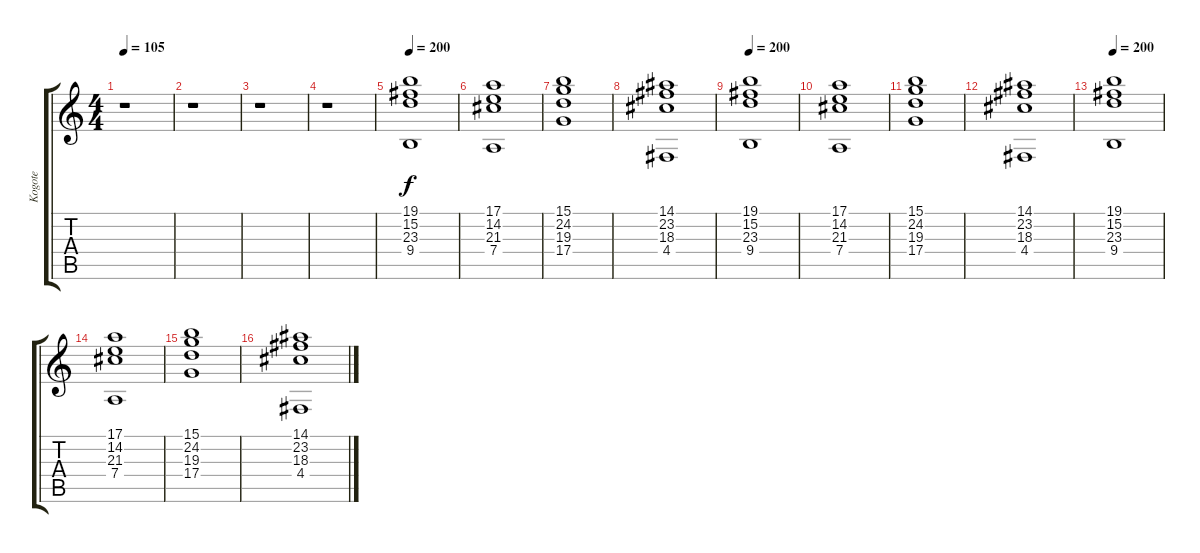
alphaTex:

\track ("Kogote" "Kogote") {instrument drawbarorgan}
\staff {score tabs}
\tuning (E4 B3 G3 D3 A2 E2) {hide}
\ts (4 4)
\tempo 105
\clef g2
\ks c
r.1{dy f} |
r.1 |
r.1 |
r.1 |
\tempo 200
(19.1 15.2 23.3 9.4).1 |
(17.1 14.2 21.3 7.4).1 |
(15.1 24.2 19.3 17.4).1 |
(14.1 23.2 18.3 4.4).1 |
\tempo 200
(19.1 15.2 23.3 9.4).1 |
(17.1 14.2 21.3 7.4).1 |
(15.1 24.2 19.3 17.4).1 |
(14.1 23.2 18.3 4.4).1 |
\tempo 200
(19.1 15.2 23.3 9.4).1 |
(17.1 14.2 21.3 7.4).1 |
(15.1 24.2 19.3 17.4).1 |
(14.1 23.2 18.3 4.4).1
